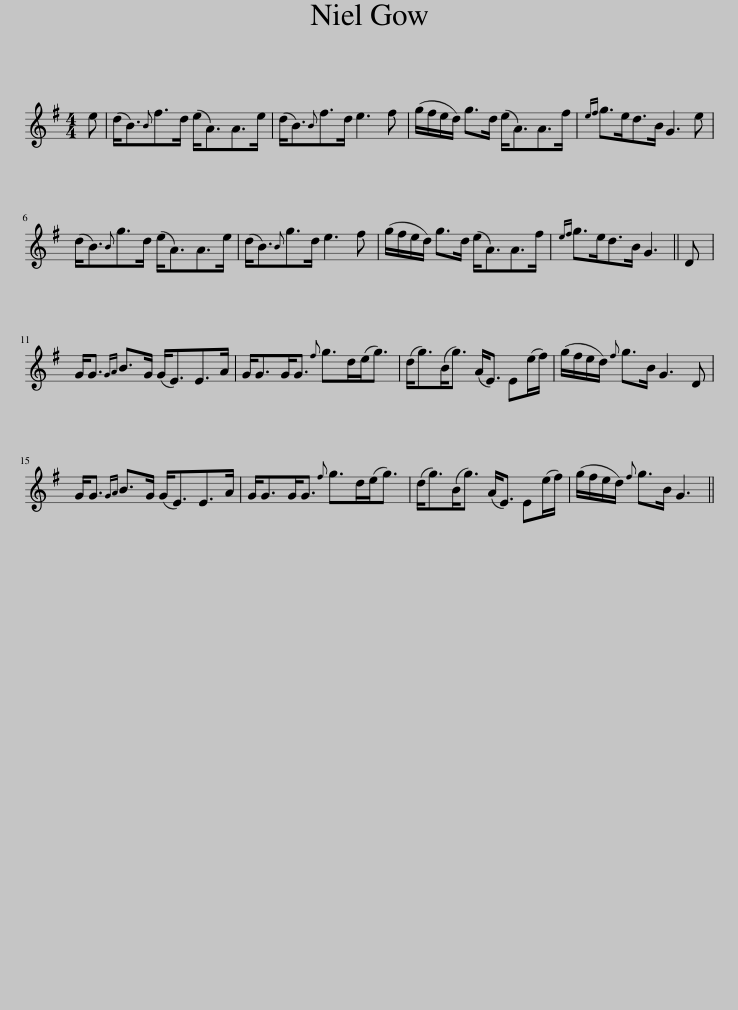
X:1
L:1/8
M:4/4
I:linebreak $
K:G
V:1 treble
V:1
 e | (d<B){B}f>d (e<A)A>e | (d<B){B}f>d e3 f | (g/f/e/d/) g>d (e<A)A>f |{ef} g>ed>B G3 e |$ %5
 (d<B){B}g>d (e<A)A>e | (d<B){B}g>d e3 f | (g/f/e/d/) g>d (e<A)A>f |{ef} g>ed>B G3 || D |$ %10
 G<G{GA} B>G (G<E)E>A | G<GG<G{f} g>d(e<g) | (d<g)(B<g) (A<E) E(e/f/) | (g/f/e/d/){f} g>B G3 D |$ G<G{GA} B>G (G<E)E>A | %15
 G<GG<G{f} g>d(e<g) | (d<g)(B<g) (A<E) E(e/f/) | (g/f/e/d/){f} g>B G3 || %18
